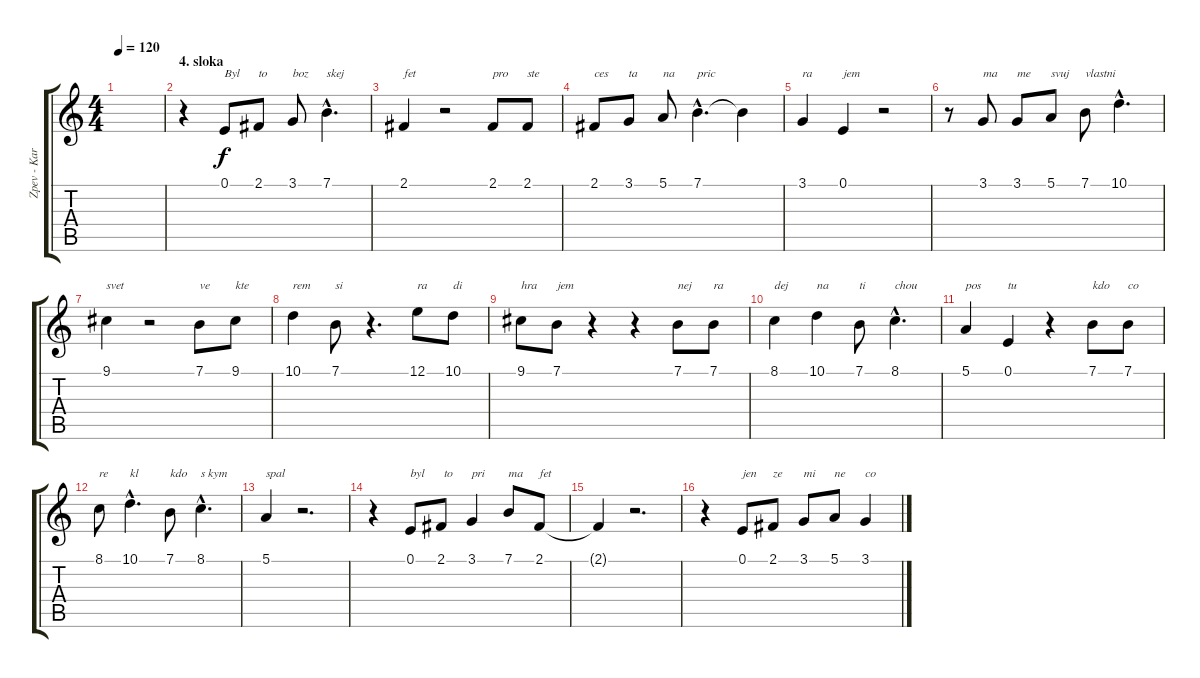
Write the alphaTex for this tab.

\track ("Zpev - Karel Plihal" "Zpev - Kar") {instrument frenchhorn}
\staff {score tabs}
\tuning (E4 B3 G3 D3 A2 E2) {hide}
\ts (4 4)
\tempo 120
\clef g2
\ks c
|
\section ("" "4. sloka")
r.4 0.1.8{txt "Byl"} 2.1.8{txt "to"} 3.1.8{txt "boz"} 7.1{hac}.4{d txt "skej"} |
2.1.4{txt "fet"} r.2 2.1.8{txt "pro"} 2.1.8{txt "ste"} |
2.1.8{txt "ces"} 3.1.8{txt "ta"} 5.1.8{txt "na"} 7.1{hac}.4{d txt "pric"} 7.1{t}.4 |
3.1.4{txt "ra"} 0.1.4{txt "jem"} r.2 |
r.8 3.1.8{txt "ma"} 3.1.8{txt "me"} 5.1.8{txt "svuj"} 7.1.8{txt "vlastni"} 10.1{hac}.4{d} |
9.1.4{txt "svet"} r.2 7.1.8{txt "ve"} 9.1.8{txt "kte"} |
10.1.4{txt "rem"} 7.1.8{txt "si"} r.4{d} 12.1.8{txt "ra"} 10.1.8{txt "di"} |
9.1.8{txt "hra"} 7.1.8{txt "jem"} r.4 r.4 7.1.8{txt "nej"} 7.1.8{txt "ra"} |
8.1.4{txt "dej"} 10.1.4{txt "na"} 7.1.8{txt "ti"} 8.1{hac}.4{d txt "chou"} |
5.1.4{txt "pos"} 0.1.4{txt "tu"} r.4 7.1.8{txt "kdo"} 7.1.8{txt "co"} |
8.1.8{txt "re"} 10.1{hac}.4{d txt "kl"} 7.1.8{txt "kdo"} 8.1{hac}.4{d txt "s kym"} |
5.1.4{txt "spal"} r.2{d} |
r.4 0.1.8{txt "byl"} 2.1.8{txt " to"} 3.1.4{txt "pri"} 7.1.8{txt "ma"} 2.1.8{txt "fet"} |
2.1{t}.4 r.2{d} |
r.4 0.1.8{txt "jen"} 2.1.8{txt "ze"} 3.1.8{txt "mi"} 5.1.8{txt "ne"} 3.1.4{txt "co"}
